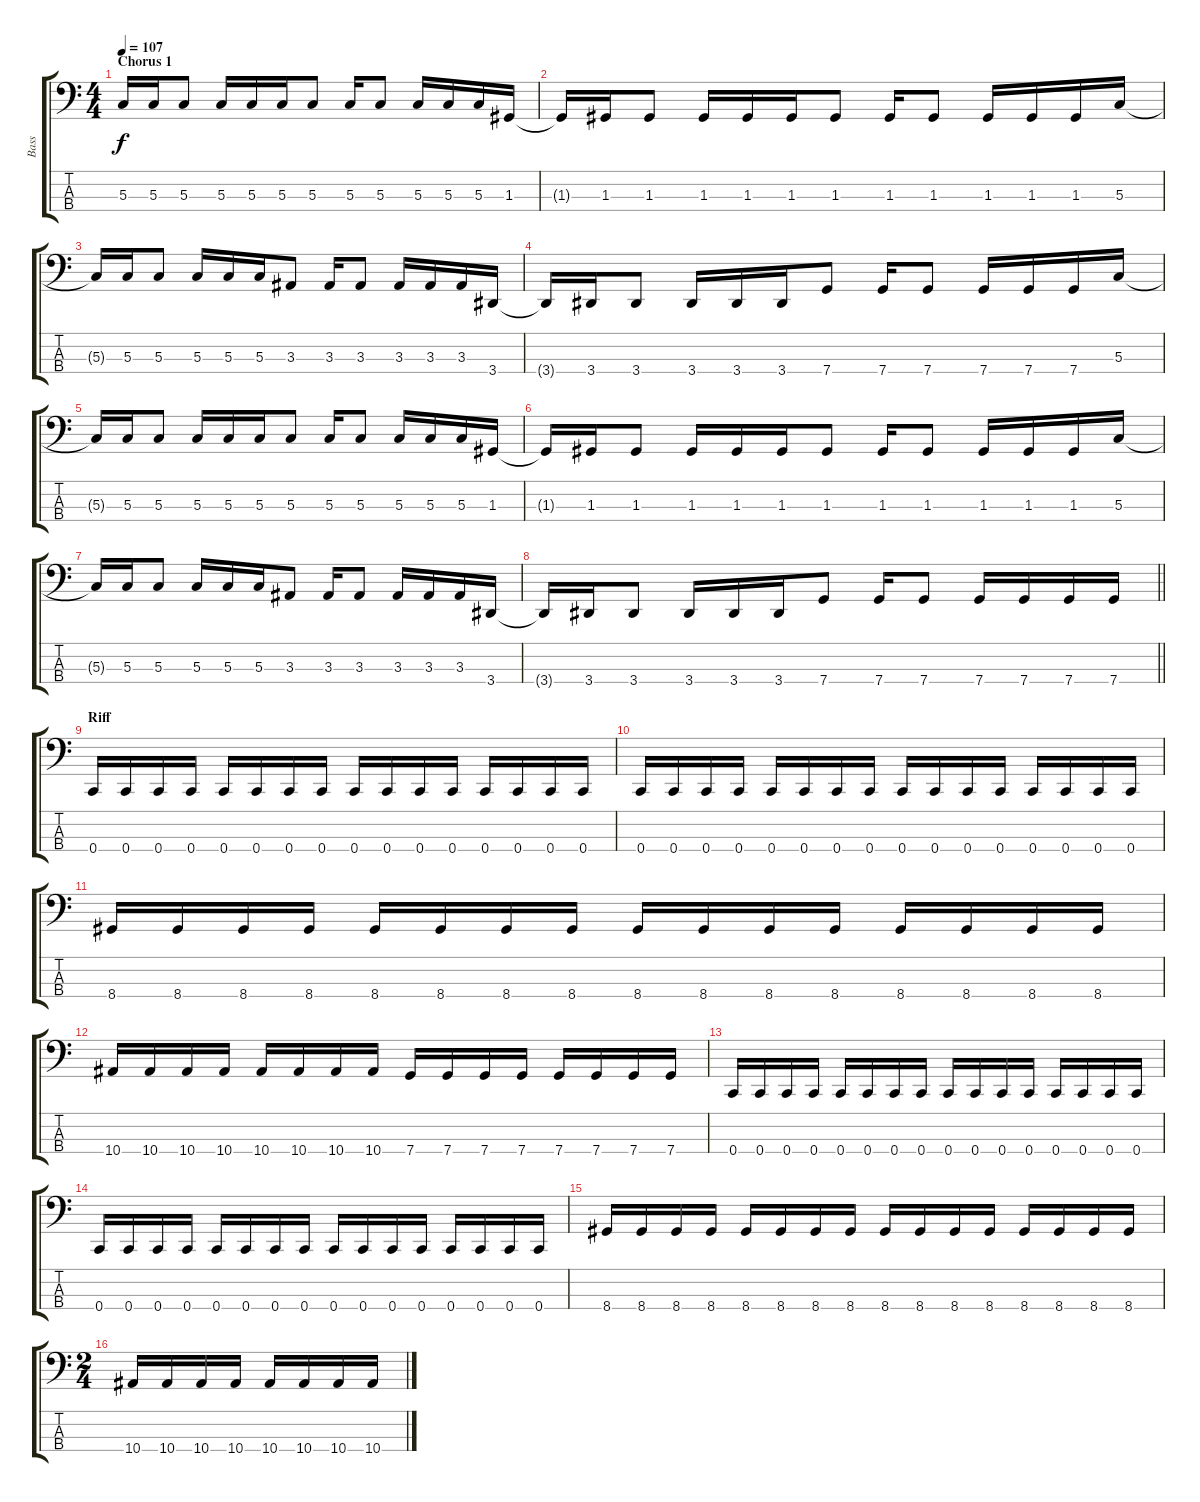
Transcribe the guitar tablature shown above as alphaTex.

\track ("Bass" "Bass") {instrument electricbassfinger}
\staff {score tabs}
\tuning (F2 C2 G1 C1) {hide}
\ts (4 4)
\section ("" "Chorus 1")
\tempo 107
\clef f4
\ks c
5.3{t}.16{dy f} 5.3.16 5.3.8 5.3.16 5.3.16 5.3.16 5.3.8 5.3.16 5.3.8 5.3.16 5.3.16 5.3.16 1.3.16 |
1.3{t}.16 1.3.16 1.3.8 1.3.16 1.3.16 1.3.16 1.3.8 1.3.16 1.3.8 1.3.16 1.3.16 1.3.16 5.3.16 |
5.3{t}.16 5.3.16 5.3.8 5.3.16 5.3.16 5.3.16 3.3.8 3.3.16 3.3.8 3.3.16 3.3.16 3.3.16 3.4.16 |
3.4{t}.16 3.4.16 3.4.8 3.4.16 3.4.16 3.4.16 7.4.8 7.4.16 7.4.8 7.4.16 7.4.16 7.4.16 5.3.16 |
5.3{t}.16 5.3.16 5.3.8 5.3.16 5.3.16 5.3.16 5.3.8 5.3.16 5.3.8 5.3.16 5.3.16 5.3.16 1.3.16 |
1.3{t}.16 1.3.16 1.3.8 1.3.16 1.3.16 1.3.16 1.3.8 1.3.16 1.3.8 1.3.16 1.3.16 1.3.16 5.3.16 |
5.3{t}.16 5.3.16 5.3.8 5.3.16 5.3.16 5.3.16 3.3.8 3.3.16 3.3.8 3.3.16 3.3.16 3.3.16 3.4.16 |
\barLineRight lightlight
3.4{t}.16 3.4.16 3.4.8 3.4.16 3.4.16 3.4.16 7.4.8 7.4.16 7.4.8 7.4.16 7.4.16 7.4.16 7.4.16 |
\section ("" "Riff")
0.4.16 0.4.16 0.4.16 0.4.16 0.4.16 0.4.16 0.4.16 0.4.16 0.4.16 0.4.16 0.4.16 0.4.16 0.4.16 0.4.16 0.4.16 0.4.16 |
0.4.16 0.4.16 0.4.16 0.4.16 0.4.16 0.4.16 0.4.16 0.4.16 0.4.16 0.4.16 0.4.16 0.4.16 0.4.16 0.4.16 0.4.16 0.4.16 |
8.4.16 8.4.16 8.4.16 8.4.16 8.4.16 8.4.16 8.4.16 8.4.16 8.4.16 8.4.16 8.4.16 8.4.16 8.4.16 8.4.16 8.4.16 8.4.16 |
10.4.16 10.4.16 10.4.16 10.4.16 10.4.16 10.4.16 10.4.16 10.4.16 7.4.16 7.4.16 7.4.16 7.4.16 7.4.16 7.4.16 7.4.16 7.4.16 |
0.4.16 0.4.16 0.4.16 0.4.16 0.4.16 0.4.16 0.4.16 0.4.16 0.4.16 0.4.16 0.4.16 0.4.16 0.4.16 0.4.16 0.4.16 0.4.16 |
0.4.16 0.4.16 0.4.16 0.4.16 0.4.16 0.4.16 0.4.16 0.4.16 0.4.16 0.4.16 0.4.16 0.4.16 0.4.16 0.4.16 0.4.16 0.4.16 |
8.4.16 8.4.16 8.4.16 8.4.16 8.4.16 8.4.16 8.4.16 8.4.16 8.4.16 8.4.16 8.4.16 8.4.16 8.4.16 8.4.16 8.4.16 8.4.16 |
\ts (2 4)
10.4.16 10.4.16 10.4.16 10.4.16 10.4.16 10.4.16 10.4.16 10.4.16
